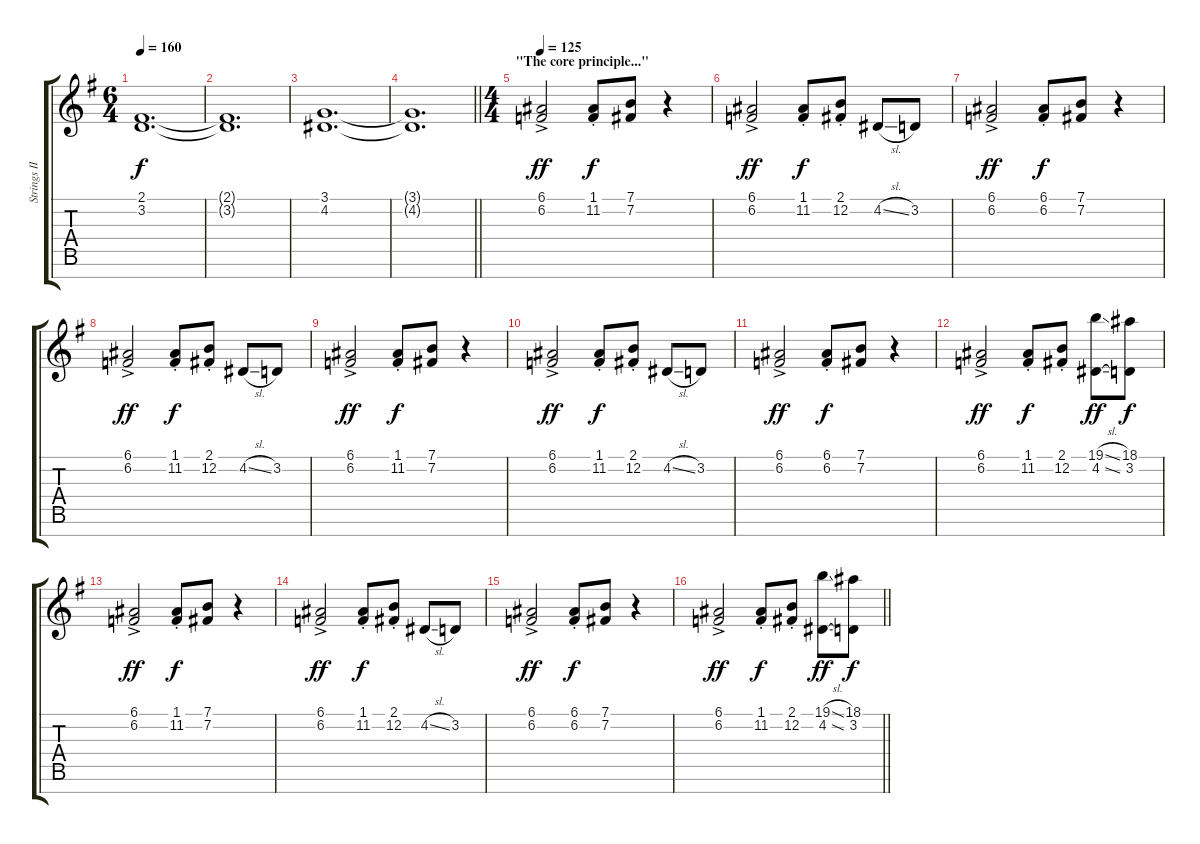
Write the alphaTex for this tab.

\track ("Strings II" "Strings II") {instrument stringensemble1}
\staff {score tabs}
\tuning (E4 B3 G3 D3 A2 E2 B1) {hide}
\ts (6 4)
\tempo 160
\clef g2
\ks g
(2.1 3.2).1{d dy f} |
(2.1{t} 3.2{t}).1{d} |
(3.1 4.2).1{d} |
\barLineRight lightlight
(3.1{t} 4.2{t}).1{d} |
\ts (4 4)
\section ("" "\"The core principle...\"")
\tempo 125
(6.1{ac} 6.2{ac}).2{dy ff} (1.1 11.2{st}).8{dy f} (7.1 7.2).8 r.4 |
(6.1{ac} 6.2{ac}).2{dy ff} (1.1{st} 11.2{st}).8{dy f} (2.1{st} 12.2{st}).8 4.2{sl}.8 3.2.8 |
(6.1{ac} 6.2{ac}).2{dy ff} (6.1{st} 6.2).8{dy f} (7.1 7.2).8 r.4 |
(6.1{ac} 6.2{ac}).2{dy ff} (1.1{st} 11.2).8{dy f} (2.1{st} 12.2).8 4.2{sl}.8 3.2.8 |
(6.1{ac} 6.2{ac}).2{dy ff balance 11} (1.1 11.2{st}).8{dy f} (7.1 7.2).8 r.4 |
(6.1{ac} 6.2{ac}).2{dy ff} (1.1{st} 11.2{st}).8{dy f} (2.1{st} 12.2{st}).8 4.2{sl}.8 3.2.8 |
(6.1{ac} 6.2{ac}).2{dy ff} (6.1{st} 6.2).8{dy f} (7.1 7.2).8 r.4 |
(6.1{ac} 6.2{ac}).2{dy ff} (1.1{st} 11.2).8{dy f} (2.1{st} 12.2).8 (19.1{sl} 4.2{sl}).8{dy ff} (18.1 3.2).8{dy f} |
(6.1{ac} 6.2{ac}).2{dy ff} (1.1 11.2{st}).8{dy f} (7.1 7.2).8 r.4 |
(6.1{ac} 6.2{ac}).2{dy ff} (1.1{st} 11.2{st}).8{dy f} (2.1{st} 12.2{st}).8 4.2{sl}.8 3.2.8 |
(6.1{ac} 6.2{ac}).2{dy ff} (6.1{st} 6.2).8{dy f} (7.1 7.2).8 r.4 |
\barLineRight lightlight
(6.1{ac} 6.2{ac}).2{dy ff} (1.1{st} 11.2).8{dy f} (2.1{st} 12.2).8 (19.1{sl} 4.2{sl}).8{dy ff} (18.1 3.2).8{dy f}
